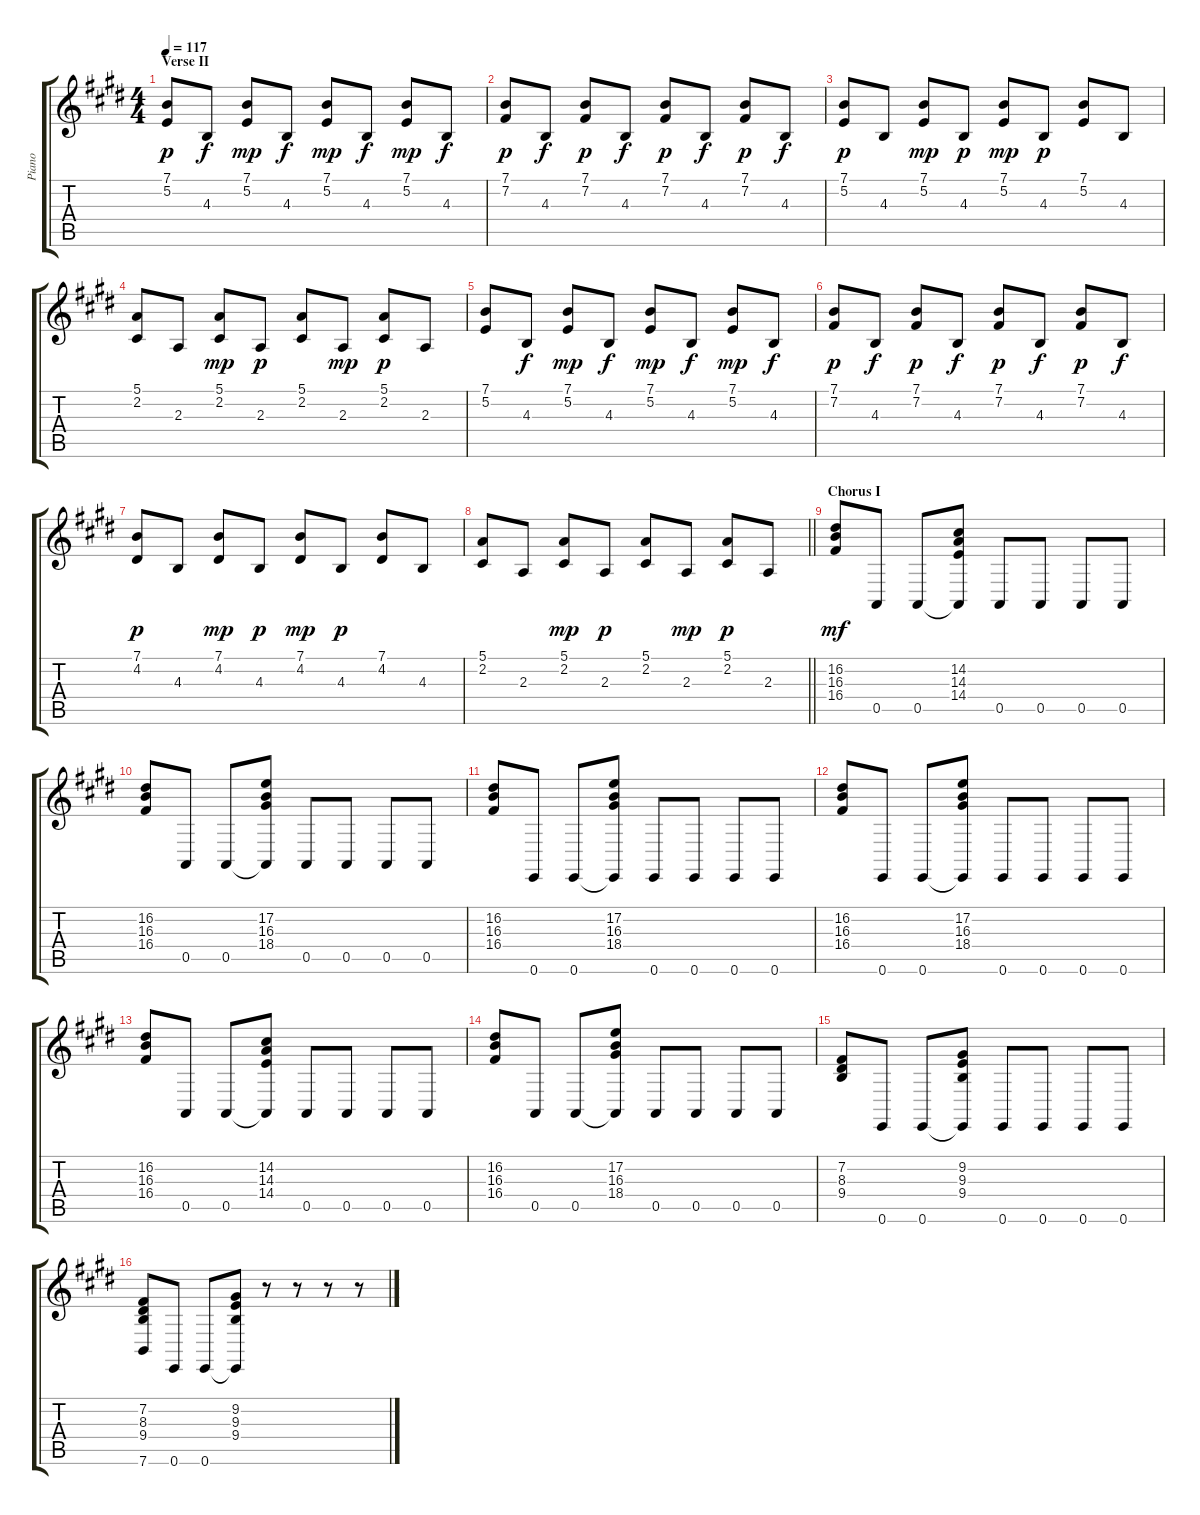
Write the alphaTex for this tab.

\track ("Piano" "Piano") {instrument acousticgrandpiano}
\staff {score tabs}
\tuning (E4 B3 G3 D3 A2 E2) {hide}
\ts (4 4)
\section ("" "Verse II")
\tempo 117
\clef g2
\ks c#minor
(7.1 5.2).8{dy p} 4.3.8{dy f} (7.1 5.2).8{dy mp} 4.3.8{dy f} (7.1 5.2).8{dy mp} 4.3.8{dy f} (7.1 5.2).8{dy mp} 4.3.8{dy f} |
(7.1 7.2).8{dy p} 4.3.8{dy f} (7.1 7.2).8{dy p} 4.3.8{dy f} (7.1 7.2).8{dy p} 4.3.8{dy f} (7.1 7.2).8{dy p} 4.3.8{dy f} |
(7.1 5.2).8{dy p} 4.3.8 (7.1 5.2).8{dy mp} 4.3.8{dy p} (7.1 5.2).8{dy mp} 4.3.8{dy p} (7.1 5.2).8 4.3.8 |
(5.1 2.2).8 2.3.8 (5.1 2.2).8{dy mp} 2.3.8{dy p} (5.1 2.2).8 2.3.8{dy mp} (5.1 2.2).8{dy p} 2.3.8 |
(7.1 5.2).8 4.3.8{dy f} (7.1 5.2).8{dy mp} 4.3.8{dy f} (7.1 5.2).8{dy mp} 4.3.8{dy f} (7.1 5.2).8{dy mp} 4.3.8{dy f} |
(7.1 7.2).8{dy p} 4.3.8{dy f} (7.1 7.2).8{dy p} 4.3.8{dy f} (7.1 7.2).8{dy p} 4.3.8{dy f} (7.1 7.2).8{dy p} 4.3.8{dy f} |
(7.1 4.2).8{dy p} 4.3.8 (7.1 4.2).8{dy mp} 4.3.8{dy p} (7.1 4.2).8{dy mp} 4.3.8{dy p} (7.1 4.2).8 4.3.8 |
\barLineRight lightlight
(5.1 2.2).8 2.3.8 (5.1 2.2).8{dy mp} 2.3.8{dy p} (5.1 2.2).8 2.3.8{dy mp} (5.1 2.2).8{dy p} 2.3.8 |
\section ("" "Chorus I")
(16.2 16.3 16.4).8{dy mf} 0.5.8 0.5.8 (14.2 14.3 14.4 0.5{t}).8 0.5.8 0.5.8 0.5.8 0.5.8 |
(16.2 16.3 16.4).8 0.5.8 0.5.8 (17.2 16.3 18.4 0.5{t}).8 0.5.8 0.5.8 0.5.8 0.5.8 |
(16.2 16.3 16.4).8 0.6.8 0.6.8 (17.2 16.3 18.4 0.6{t}).8 0.6.8 0.6.8 0.6.8 0.6.8 |
(16.2 16.3 16.4).8 0.6.8 0.6.8 (17.2 16.3 18.4 0.6{t}).8 0.6.8 0.6.8 0.6.8 0.6.8 |
(16.2 16.3 16.4).8 0.5.8 0.5.8 (14.2 14.3 14.4 0.5{t}).8 0.5.8 0.5.8 0.5.8 0.5.8 |
(16.2 16.3 16.4).8 0.5.8 0.5.8 (17.2 16.3 18.4 0.5{t}).8 0.5.8 0.5.8 0.5.8 0.5.8 |
(7.2 8.3 9.4).8 0.6.8 0.6.8 (9.2 9.3 9.4 0.6{t}).8 0.6.8 0.6.8 0.6.8 0.6.8 |
(7.2 8.3 9.4 7.6).8 0.6.8 0.6.8 (9.2 9.3 9.4 0.6{t}).8 r.8 r.8 r.8 r.8
